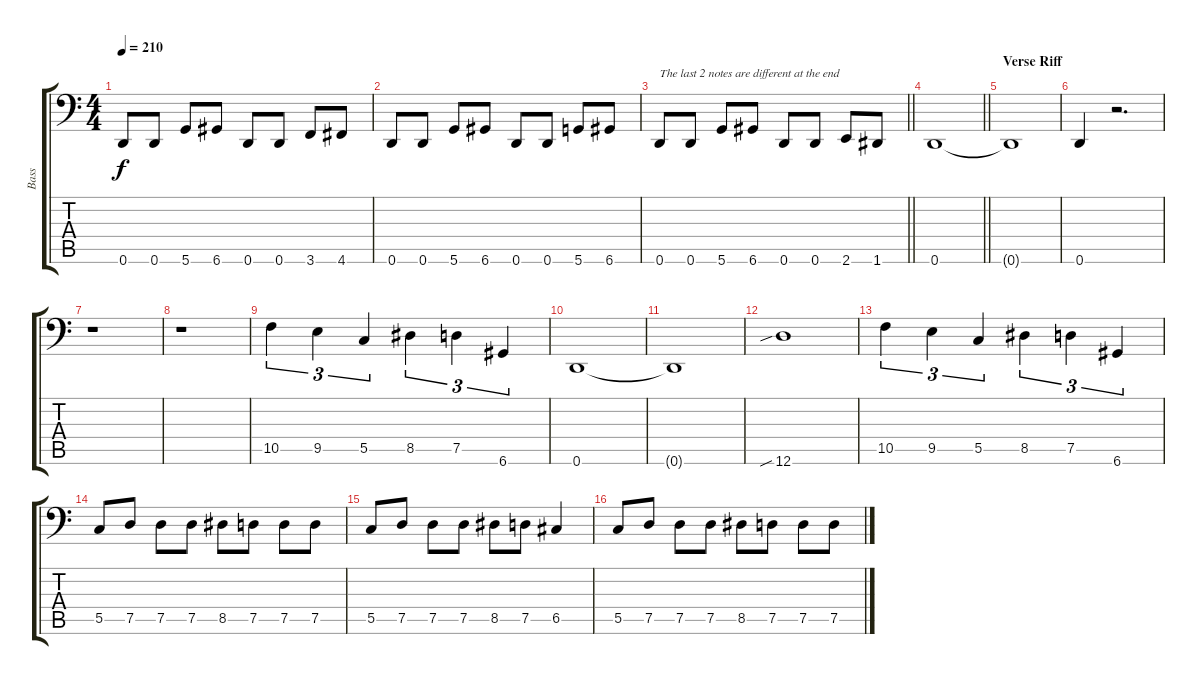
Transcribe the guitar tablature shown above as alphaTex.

\track ("Bass" "Bass") {instrument electricbassfinger}
\staff {score tabs}
\tuning (D3 A2 F2 C2 G1 D1) {hide}
\ts (4 4)
\tempo 210
\clef f4
\ks c
0.6.8{dy f} 0.6.8 5.6.8 6.6.8 0.6.8 0.6.8 3.6.8 4.6.8 |
0.6.8 0.6.8 5.6.8 6.6.8 0.6.8 0.6.8 5.6.8 6.6.8 |
\barLineRight lightlight
0.6.8{txt "The last 2 notes are different at the end"} 0.6.8 5.6.8 6.6.8 0.6.8 0.6.8 2.6.8 1.6.8 |
\barLineRight lightlight
0.6.1 |
\section ("" "Verse Riff")
0.6{t}.1 |
0.6.4 r.2{d} |
r.1 |
r.1 |
10.5.4{tu (3 2)} 9.5.4{tu (3 2)} 5.5.4{tu (3 2)} 8.5.4{tu (3 2)} 7.5.4{tu (3 2)} 6.6.4{tu (3 2)} |
0.6.1 |
0.6{t}.1 |
12.6{sib}.1 |
10.5.4{tu (3 2)} 9.5.4{tu (3 2)} 5.5.4{tu (3 2)} 8.5.4{tu (3 2)} 7.5.4{tu (3 2)} 6.6.4{tu (3 2)} |
5.5.8 7.5.8 7.5.8 7.5.8 8.5.8 7.5.8 7.5.8 7.5.8 |
5.5.8 7.5.8 7.5.8 7.5.8 8.5.8 7.5.8 6.5.4 |
5.5.8 7.5.8 7.5.8 7.5.8 8.5.8 7.5.8 7.5.8 7.5.8
